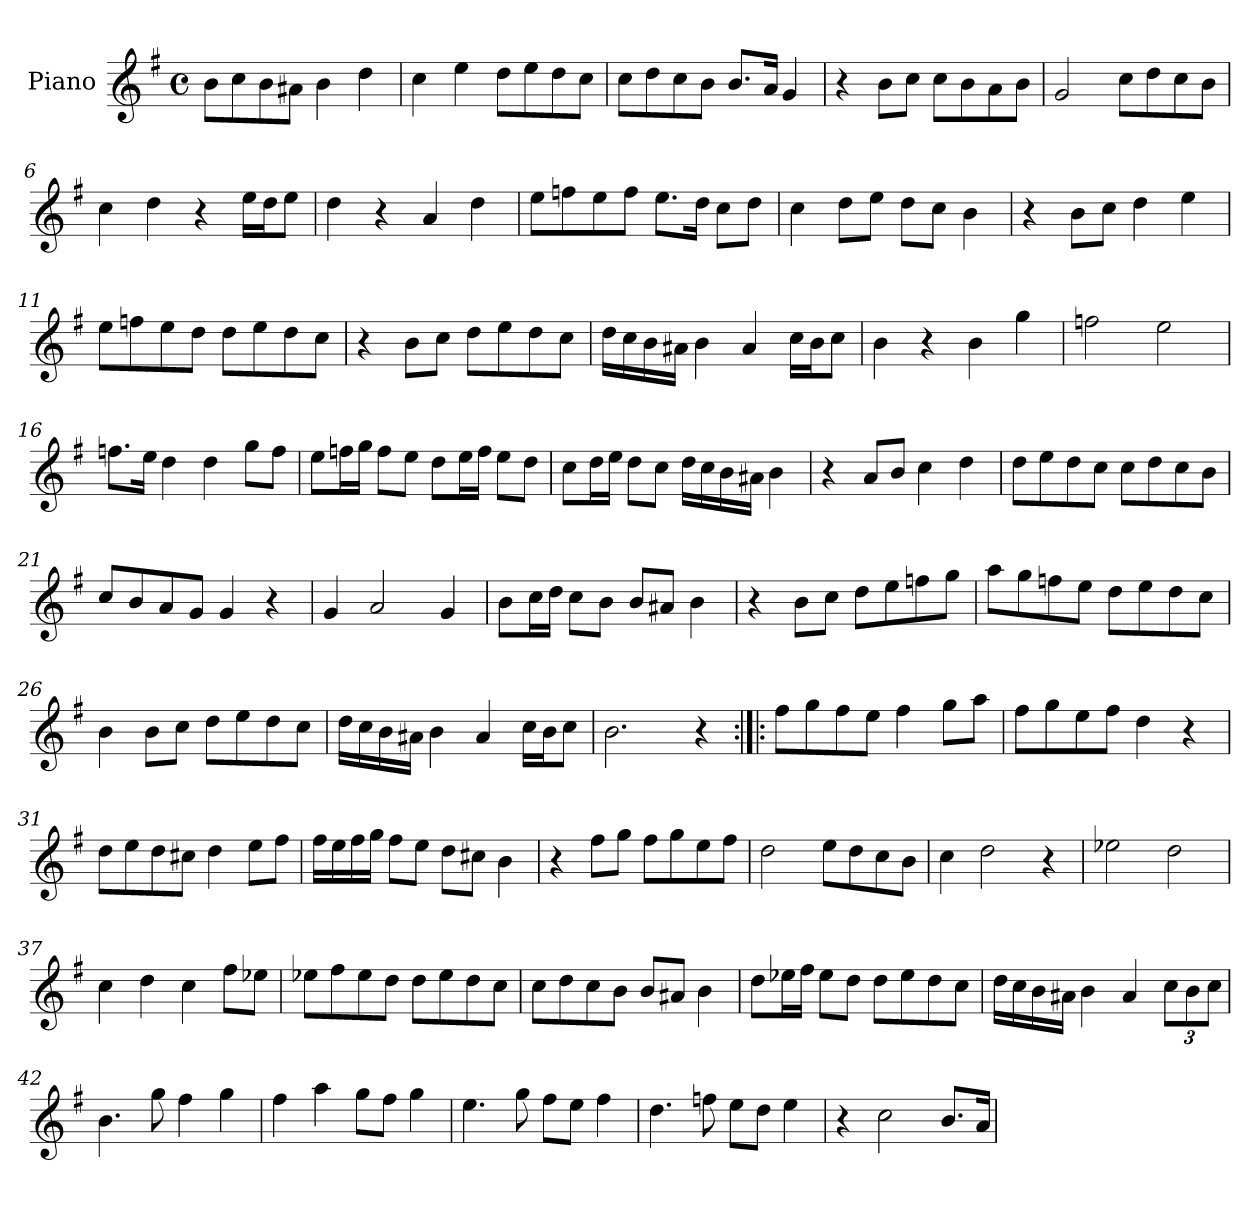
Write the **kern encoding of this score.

**kern
*part1
*staff1
*I"Piano
*I'Pno.
*clefG2
*k[f#]
*M4/4
*met(c)
=1
8b\L
8cc\
8b\
8a#X\J
4b\
4dd\
=2
4cc\
4ee\
8dd\L
8ee\
8dd\
8cc\J
=3
8cc\L
8dd\
8cc\
8b\J
8.b/L
16a/Jk
4g/
=4
4r
8b\L
8cc\J
8cc\L
8b\
8a\
8b\J
=5
2g/
8cc\L
8dd\
8cc\
8b\J
=6
4cc\
4dd\
4r
16ee\LL
16dd\J
8ee\J
!!LO:LB:g=z
=7
4dd\
4r
4a/
4dd\
=8
8ee\L
8ffn\
8ee\
8ff\J
8.ee\L
16dd\Jk
8cc\L
8dd\J
=9
4cc\
8dd\L
8ee\J
8dd\L
8cc\J
4b\
=10
4r
8b\L
8cc\J
4dd\
4ee\
=11
8ee\L
8ffn\
8ee\
8dd\J
8dd\L
8ee\
8dd\
8cc\J
=12
4r
8b\L
8cc\J
8dd\L
8ee\
8dd\
8cc\J
!!LO:LB:g=z
=13
16dd\LL
16cc\
16b\
16a#X\JJ
4b\
4a#/
16cc\LL
16b\J
8cc\J
=14
4b\
4r
4b\
4gg\
=15
2ffn\
2ee\
=16
8.ffn\L
16ee\Jk
4dd\
4dd\
8gg\L
8ff\J
=17
8ee\L
16ffn\L
16gg\JJ
8ff\L
8ee\J
8dd\L
16ee\L
16ff\JJ
8ee\L
8dd\J
!!LO:LB:g=z
=18
8cc\L
16dd\L
16ee\JJ
8dd\L
8cc\J
16dd\LL
16cc\
16b\
16a#X\JJ
4b\
=19
4r
8a/L
8b/J
4cc\
4dd\
=20
8dd\L
8ee\
8dd\
8cc\J
8cc\L
8dd\
8cc\
8b\J
=21
8cc/L
8b/
8a/
8g/J
4g/
4r
=22
4g/
2a/
4g/
=23
8b\L
16cc\L
16dd\JJ
8cc\L
8b\J
8b/L
8a#X/J
4b\
!!LO:LB:g=z
=24
4r
8b\L
8cc\J
8dd\L
8ee\
8ffn\
8gg\J
=25
8aa\L
8gg\
8ffn\
8ee\J
8dd\L
8ee\
8dd\
8cc\J
=26
4b\
8b\L
8cc\J
8dd\L
8ee\
8dd\
8cc\J
=27
16dd\LL
16cc\
16b\
16a#X\JJ
4b\
4a#/
16cc\LL
16b\J
8cc\J
=28
2.b\
4r
!!LO:LB:g=z
=29:|!|:
8ff#\L
8gg\
8ff#\
8ee\J
4ff#\
8gg\L
8aa\J
=30
8ff#\L
8gg\
8ee\
8ff#\J
4dd\
4r
=31
8dd\L
8ee\
8dd\
8cc#X\J
4dd\
8ee\L
8ff#\J
=32
16ff#\LL
16ee\
16ff#\
16gg\JJ
8ff#\L
8ee\J
8dd\L
8cc#X\J
4b\
=33
4r
8ff#\L
8gg\J
8ff#\L
8gg\
8ee\
8ff#\J
!!LO:LB:g=z
=34
2dd\
8ee\L
8dd\
8cc\
8b\J
=35
4cc\
2dd\
4r
=36
2ee-X\
2dd\
=37
4cc\
4dd\
4cc\
8ff#\L
8ee-X\J
=38
8ee-X\L
8ff#\
8ee-\
8dd\J
8dd\L
8ee-\
8dd\
8cc\J
=39
8cc\L
8dd\
8cc\
8b\J
8b/L
8a#X/J
4b\
!!LO:LB:g=z
=40
8dd\L
16ee-X\L
16ff#\JJ
8ee-\L
8dd\J
8dd\L
8ee-\
8dd\
8cc\J
=41
16dd\LL
16cc\
16b\
16a#X\JJ
4b\
4a#/
*Xbrackettup
12cc\L
12b\
12cc\J
=42
4.b\
8gg\
4ff#\
4gg\
=43
4ff#\
4aa\
8gg\L
8ff#\J
4gg\
=44
4.ee\
8gg\
8ff#\L
8ee\J
4ff#\
=45
4.dd\
8ffn\
8ee\L
8dd\J
4ee\
!!LO:LB:g=z
=46
4r
2cc\
8.b/L
16a/Jk
=
*-
